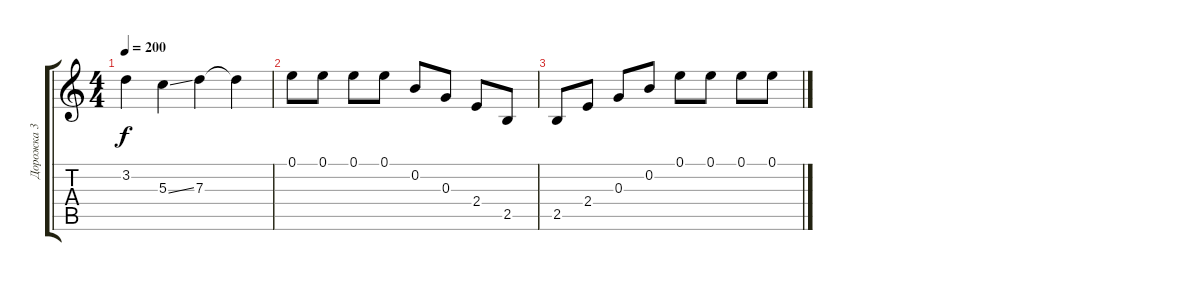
\track ("Дорожка 3" "Дорожка 3") {instrument acousticguitarnylon}
\staff {score tabs}
\tuning (E4 B3 G3 D3 A2 E2) {hide}
\ts (4 4)
\tempo 200
\clef g2
\ks c
3.2.4{dy f} 5.3{ss}.4 7.3.4 7.3{t}.4 |
0.1.8 0.1.8 0.1.8 0.1.8 0.2.8 0.3.8 2.4.8 2.5.8 |
2.5.8 2.4.8 0.3.8 0.2.8 0.1.8 0.1.8 0.1.8 0.1.8
